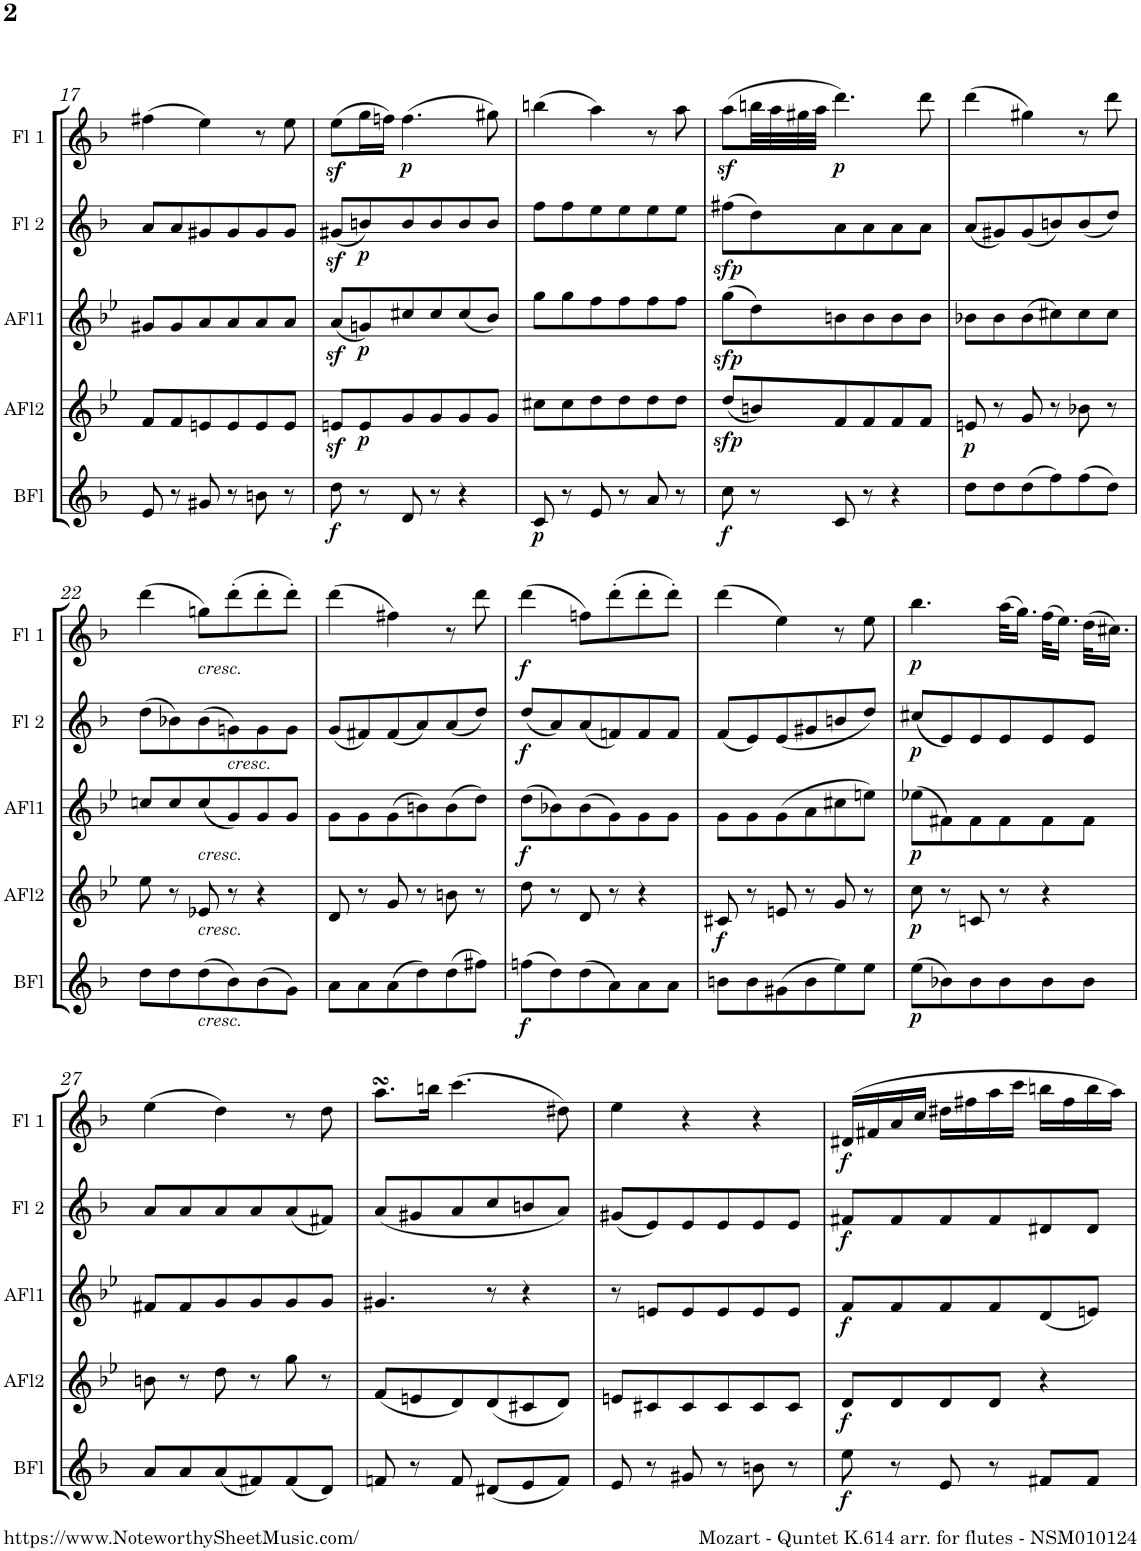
**kern	**dynam	**kern	**dynam	**kern	**dynam	**kern	**dynam	**kern	**dynam
*part5	*part5	*part4	*part4	*part3	*part3	*part2	*part2	*part1	*part1
*staff5	*staff5	*staff4	*staff4	*staff3	*staff3	*staff2	*staff2	*staff1	*staff1
*I"Bass Fl	*	*I"Alto Fl 2	*	*I"Alto Fl 1	*	*I"Flute 2	*	*I"Flute 1	*
*I'BFl	*	*I'AFl2	*	*I'AFl1	*	*I'Fl 2	*	*I'Fl 1	*
!!LO:PB:g=z
*clefG2	*	*clefG2	*	*clefG2	*	*clefG2	*	*clefG2	*
*Trd7c12	*	*Trd3c5	*	*Trd3c5	*	*	*	*	*
*k[b-]	*	*k[b-e-]	*	*k[b-e-]	*	*k[b-]	*	*k[b-]	*
*M3/4	*	*M3/4	*	*M3/4	*	*M3/4	*	*M3/4	*
=17	=17	=17	=17	=17	=17	=17	=17	=17	=17
8e/	.	8f/L	.	8g#X/L	.	8a/L	.	(4ff#X\	.
8r	.	8f/	.	8g#/	.	8a/	.	.	.
8g#X/	.	8en/	.	8a/	.	8g#X/	.	4ee\)	.
8r	.	8e/	.	8a/	.	8g#/	.	.	.
8bn\	.	8e/	.	8a/	.	8g#/	.	8r	.
8r	.	8e/J	.	8a/J	.	8g#/J	.	8ee\	.
=18	=18	=18	=18	=18	=18	=18	=18	=18	=18
!	!LO:DY:b	!	!	!	!	!	!	!	!
8dd\	f	8enz</L	.	(8az</L	.	(8g#Xz</L	.	(8eez<\L	.
!	!	!	!LO:DY:b	!	!LO:DY:b	!	!LO:DY:b	!	!
8r	.	8e/	p	8gn/)	p	8bn/)	p	16gg\L	.
.	.	.	.	.	.	.	.	16ffn\JJ)	.
!	!	!	!	!	!	!	!	!	!LO:DY:b
8d/	.	8g/	.	8cc#X/	.	8b/	.	(4.ff\	p
8r	.	8g/	.	8cc#/	.	8b/	.	.	.
4r	.	8g/	.	(8cc#/	.	8b/	.	.	.
.	.	8g/J	.	8b-/J)	.	8b/J	.	8gg#X\)	.
=19	=19	=19	=19	=19	=19	=19	=19	=19	=19
!	!LO:DY:b	!	!	!	!	!	!	!	!
8c/	p	8cc#X\L	.	8gg\L	.	8ff\L	.	(4bbn\	.
8r	.	8cc#\	.	8gg\	.	8ff\	.	.	.
8e/	.	8dd\	.	8ff\	.	8ee\	.	4aa\)	.
8r	.	8dd\	.	8ff\	.	8ee\	.	.	.
8a/	.	8dd\	.	8ff\	.	8ee\	.	8r	.
8r	.	8dd\J	.	8ff\J	.	8ee\J	.	8aa\	.
=20	=20	=20	=20	=20	=20	=20	=20	=20	=20
!	!LO:DY:b	!	!LO:DY:b	!	!LO:DY:b	!	!LO:DY:b	!	!
8cc\	f	(8dd/L	sfp	(8gg\L	sfp	(8ff#X\L	sfp	(8aaz<\L	.
8r	.	8bn/)	.	8dd\)	.	8dd\)	.	32bbn\LL	.
.	.	.	.	.	.	.	.	32aa\	.
.	.	.	.	.	.	.	.	32gg#X\	.
.	.	.	.	.	.	.	.	32aa\JJJ	.
!	!	!	!	!	!	!	!	!	!LO:DY:b
8c/	.	8f/	.	8bn\	.	8a\	.	4.ddd\)	p
8r	.	8f/	.	8b\	.	8a\	.	.	.
4r	.	8f/	.	8b\	.	8a\	.	.	.
.	.	8f/J	.	8b\J	.	8a\J	.	8ddd\	.
=21	=21	=21	=21	=21	=21	=21	=21	=21	=21
!	!	!	!LO:DY:b	!	!	!	!	!	!
8dd\L	.	8en/	p	8b-X\L	.	(8a/L	.	(4ddd\	.
8dd\	.	8r	.	8b-\	.	8g#X/)	.	.	.
(8dd\	.	8g/	.	(8b-\	.	(8g#/	.	4gg#X\)	.
8ff\)	.	8r	.	8cc#X\)	.	8bn/)	.	.	.
(8ff\	.	8b-X\	.	8cc#\	.	(8b/	.	8r	.
8dd\J)	.	8r	.	8cc#\J	.	8dd/J)	.	8ddd\	.
!!LO:LB:g=z
=22	=22	=22	=22	=22	=22	=22	=22	=22	=22
8dd\L	.	8ee-\	.	8ccn/L	.	(8dd\L	.	(4ddd\	.
8dd\	.	8r	.	8cc/	.	8b-X\)	.	.	.
!	!	!	!	!	!	!	!	!LO:TX:b:i:t=cresc.	!
!	!	!	!	!LO:TX:b:i:t=cresc.	!	!	!	!	!
!	!	!LO:TX:b:i:t=cresc.	!	!	!	!	!	!	!
!LO:TX:b:i:t=cresc.	!	!	!	!	!	!	!	!	!
(8dd\	.	8e-X/	.	(8cc/	.	(8b-\	.	8ggn\L)	.
!	!	!	!	!	!	!LO:TX:b:i:t=cresc.	!	!	!
8b-\)	.	8r	.	8g/)	.	8gn\)	.	(8ddd'\	.
(8b-\	.	4r	.	8g/	.	8g\	.	8ddd'\	.
8g\J)	.	.	.	8g/J	.	8g\J	.	8ddd'\J)	.
=23	=23	=23	=23	=23	=23	=23	=23	=23	=23
8a\L	.	8d/	.	8g\L	.	(8g/L	.	(4ddd\	.
8a\	.	8r	.	8g\	.	8f#X/)	.	.	.
(8a\	.	8g/	.	(8g\	.	(8f#/	.	4ff#X\)	.
8dd\)	.	8r	.	8bn\)	.	8a/)	.	.	.
(8dd\	.	8bn\	.	(8b\	.	(8a/	.	8r	.
8ff#X\J)	.	8r	.	8dd\J)	.	8dd/J)	.	8ddd\	.
=24	=24	=24	=24	=24	=24	=24	=24	=24	=24
!	!LO:DY:b	!	!	!	!LO:DY:b	!	!LO:DY:b	!	!LO:DY:b
(8ffn\L	f	8dd\	.	(8dd\L	f	(8dd/L	f	(4ddd\	f
8dd\)	.	8r	.	8b-X\)	.	8a/)	.	.	.
(8dd\	.	8d/	.	(8b-\	.	(8a/	.	8ffn\L)	.
8a\)	.	8r	.	8g\)	.	8fn/)	.	(8ddd'\	.
8a\	.	4r	.	8g\	.	8f/	.	8ddd'\	.
8a\J	.	.	.	8g\J	.	8f/J	.	8ddd'\J)	.
=25	=25	=25	=25	=25	=25	=25	=25	=25	=25
!	!	!	!LO:DY:b	!	!	!	!	!	!
8bn\L	.	8c#X/	f	8g\L	.	(8f/L	.	(4ddd\	.
8b\	.	8r	.	8g\	.	8e/)	.	.	.
(8g#X\	.	8en/	.	(8g\	.	(8e/	.	4ee\)	.
8b\	.	8r	.	8a\	.	8g#X/	.	.	.
8ee\)	.	8g/	.	8cc#X\	.	8bn/	.	8r	.
8ee\J	.	8r	.	8een\J)	.	8dd/J)	.	8ee\	.
=26	=26	=26	=26	=26	=26	=26	=26	=26	=26
!	!LO:DY:b	!	!LO:DY:b	!	!LO:DY:b	!	!LO:DY:b	!	!LO:DY:b
(8ee\L	p	8cc\	p	(8ee-X\L	p	(8cc#X/L	p	4.bb-\	p
8b-X\)	.	8r	.	8f#X\)	.	8e/)	.	.	.
8b-\	.	8cn/	.	8f#\	.	8e/	.	.	.
8b-\	.	8r	.	8f#\	.	8e/	.	(32aa\KLL	.
.	.	.	.	.	.	.	.	16.gg\JJ)	.
8b-\	.	4r	.	8f#\	.	8e/	.	(32ff\KLL	.
.	.	.	.	.	.	.	.	16.ee\JJ)	.
8b-\J	.	.	.	8f#\J	.	8e/J	.	(32dd\KLL	.
.	.	.	.	.	.	.	.	16.cc#X\JJ)	.
!!LO:LB:g=z
=27	=27	=27	=27	=27	=27	=27	=27	=27	=27
8a/L	.	8bn\	.	8f#X/L	.	8a/L	.	(4ee\	.
8a/	.	8r	.	8f#/	.	8a/	.	.	.
(8a/	.	8dd\	.	8g/	.	8a/	.	4dd\)	.
8f#X/)	.	8r	.	8g/	.	8a/	.	.	.
(8f#/	.	8gg\	.	8g/	.	(8a/	.	8r	.
8d/J)	.	8r	.	8g/J	.	8f#X/J)	.	8dd\	.
=28	=28	=28	=28	=28	=28	=28	=28	=28	=28
8fn/	.	(8f/L	.	4.g#X/	.	(8a/L	.	8.aasSsS\L	.
8r	.	8en/	.	.	.	8g#X/	.	.	.
.	.	.	.	.	.	.	.	16bbn\Jk	.
8f/	.	8d/)	.	.	.	8a/	.	(4.ccc\	.
(8d#X/L	.	(8d/	.	8r	.	8cc/	.	.	.
8e/	.	8c#X/	.	4r	.	8bn/	.	.	.
8f/J)	.	8d/J)	.	.	.	8a/J)	.	8dd#X\)	.
=29	=29	=29	=29	=29	=29	=29	=29	=29	=29
8e/	.	8en/L	.	8r	.	(8g#X/L	.	4ee\	.
8r	.	8c#X/	.	8en/L	.	8e/)	.	.	.
8g#X/	.	8c#/	.	8e/	.	8e/	.	4r	.
8r	.	8c#/	.	8e/	.	8e/	.	.	.
8bn\	.	8c#/	.	8e/	.	8e/	.	4r	.
8r	.	8c#/J	.	8e/J	.	8e/J	.	.	.
=30	=30	=30	=30	=30	=30	=30	=30	=30	=30
!	!LO:DY:b	!	!LO:DY:b	!	!LO:DY:b	!	!LO:DY:b	!	!LO:DY:b
8ee\	f	8d/L	f	8f/L	f	8f#X/L	f	(16d#X/LL	f
.	.	.	.	.	.	.	.	16f#X/	.
8r	.	8d/	.	8f/	.	8f#/	.	16a/	.
.	.	.	.	.	.	.	.	16cc/JJ	.
8e/	.	8d/	.	8f/	.	8f#/	.	16dd#X\LL	.
.	.	.	.	.	.	.	.	16ff#X\	.
8r	.	8d/J	.	8f/	.	8f#/	.	16aa\	.
.	.	.	.	.	.	.	.	16ccc\JJ	.
8f#X/L	.	4r	.	(8d/	.	8d#X/	.	16bbn\LL	.
.	.	.	.	.	.	.	.	16ff#\	.
8f#/J	.	.	.	8en/J)	.	8d#/J	.	16bb\	.
.	.	.	.	.	.	.	.	16aa\JJ)	.
=	=	=	=	=	=	=	=	=	=
*-	*-	*-	*-	*-	*-	*-	*-	*-	*-
